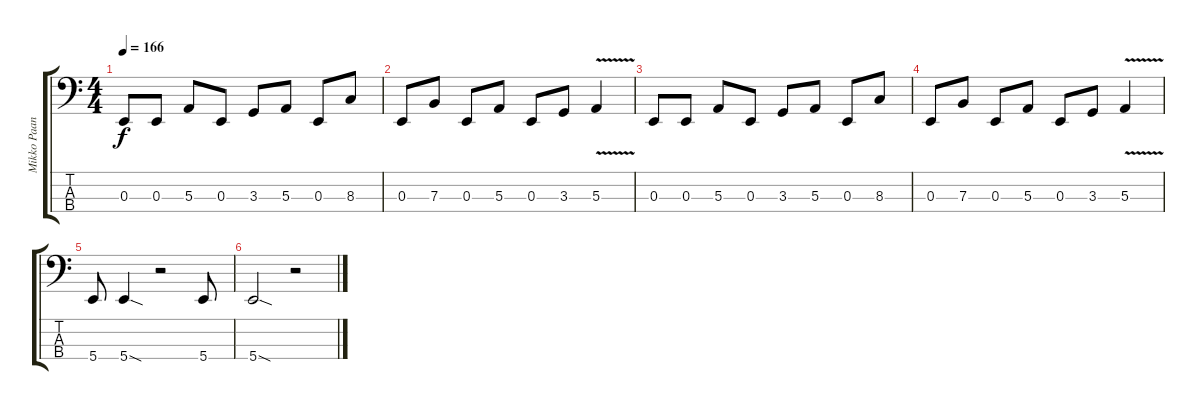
\track ("Mikko Paananen" "Mikko Paan") {instrument electricbassfinger}
\staff {score tabs}
\tuning (D2 A1 E1 B0) {hide}
\ts (4 4)
\tempo 166
\clef f4
\ks c
0.3.8{dy f} 0.3.8 5.3.8 0.3.8 3.3.8 5.3.8 0.3.8 8.3.8 |
0.3.8 7.3.8 0.3.8 5.3.8 0.3.8 3.3.8 5.3{v}.4 |
0.3.8 0.3.8 5.3.8 0.3.8 3.3.8 5.3.8 0.3.8 8.3.8 |
0.3.8 7.3.8 0.3.8 5.3.8 0.3.8 3.3.8 5.3{v}.4 |
5.4.8 5.4{sod}.4 r.2 5.4.8 |
5.4{sod}.2 r.2
